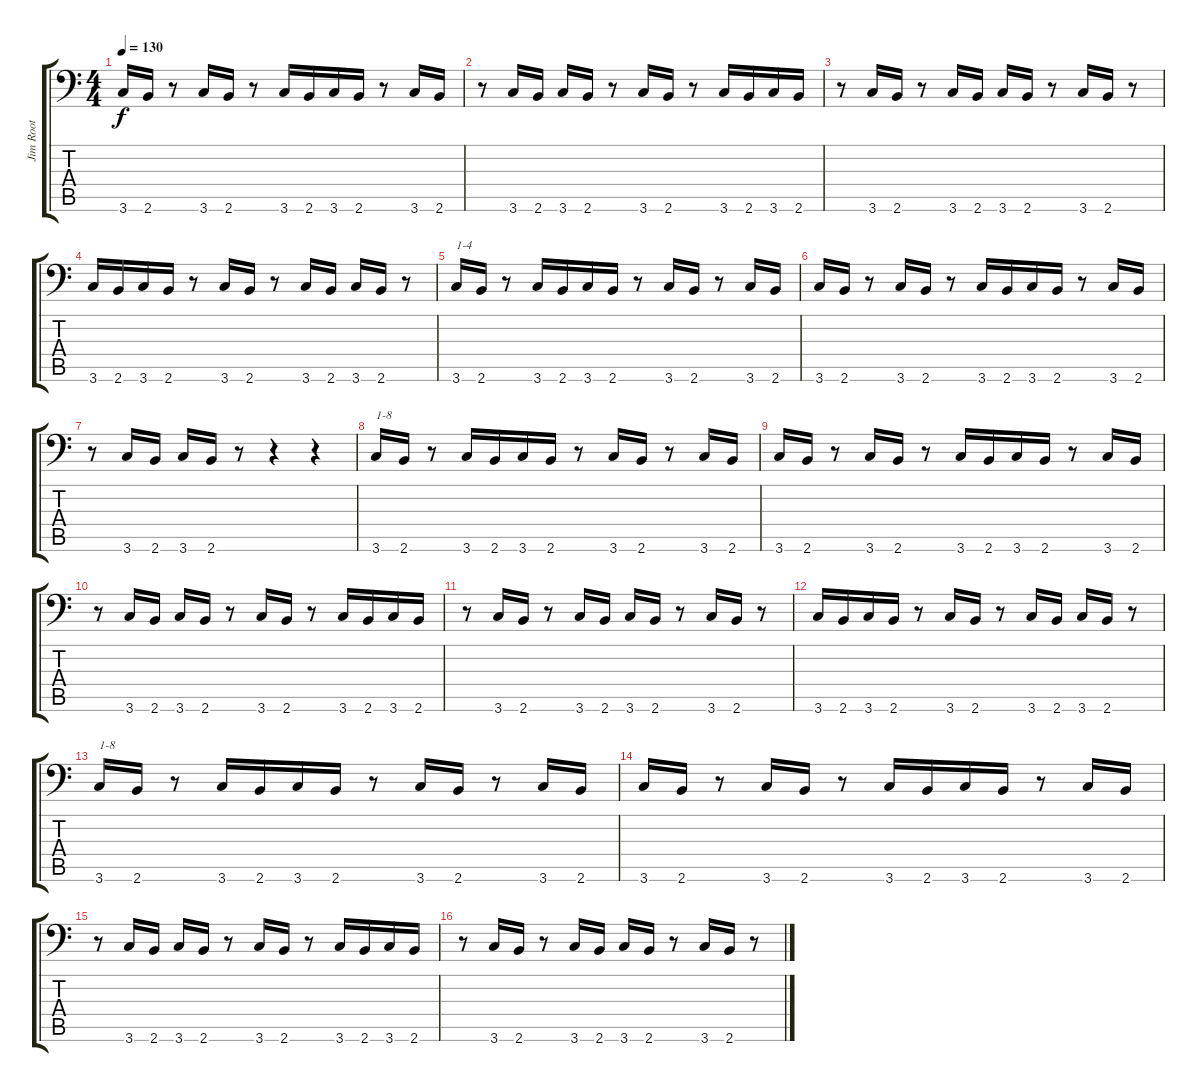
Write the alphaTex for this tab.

\track ("Jim Root" "Jim Root") {instrument distortionguitar}
\staff {score tabs}
\tuning (E4 B3 G3 A2 E2 A1) {hide}
\ts (4 4)
\tempo 130
\clef f4
\ks c
3.6.16{dy f} 2.6.16 r.8 3.6.16 2.6.16 r.8 3.6.16 2.6.16 3.6.16 2.6.16 r.8 3.6.16 2.6.16 |
r.8 3.6.16 2.6.16 3.6.16 2.6.16 r.8 3.6.16 2.6.16 r.8 3.6.16 2.6.16 3.6.16 2.6.16 |
r.8 3.6.16 2.6.16 r.8 3.6.16 2.6.16 3.6.16 2.6.16 r.8 3.6.16 2.6.16 r.8 |
3.6.16 2.6.16 3.6.16 2.6.16 r.8 3.6.16 2.6.16 r.8 3.6.16 2.6.16 3.6.16 2.6.16 r.8 |
3.6.16{txt "1-4"} 2.6.16 r.8 3.6.16 2.6.16 3.6.16 2.6.16 r.8 3.6.16 2.6.16 r.8 3.6.16 2.6.16 |
3.6.16 2.6.16 r.8 3.6.16 2.6.16 r.8 3.6.16 2.6.16 3.6.16 2.6.16 r.8 3.6.16 2.6.16 |
r.8 3.6.16 2.6.16 3.6.16 2.6.16 r.8 r.4 r.4 |
3.6.16{txt "1-8"} 2.6.16 r.8 3.6.16 2.6.16 3.6.16 2.6.16 r.8 3.6.16 2.6.16 r.8 3.6.16 2.6.16 |
3.6.16 2.6.16 r.8 3.6.16 2.6.16 r.8 3.6.16 2.6.16 3.6.16 2.6.16 r.8 3.6.16 2.6.16 |
r.8 3.6.16 2.6.16 3.6.16 2.6.16 r.8 3.6.16 2.6.16 r.8 3.6.16 2.6.16 3.6.16 2.6.16 |
r.8 3.6.16 2.6.16 r.8 3.6.16 2.6.16 3.6.16 2.6.16 r.8 3.6.16 2.6.16 r.8 |
3.6.16 2.6.16 3.6.16 2.6.16 r.8 3.6.16 2.6.16 r.8 3.6.16 2.6.16 3.6.16 2.6.16 r.8 |
3.6.16{txt "1-8"} 2.6.16 r.8 3.6.16 2.6.16 3.6.16 2.6.16 r.8 3.6.16 2.6.16 r.8 3.6.16 2.6.16 |
3.6.16 2.6.16 r.8 3.6.16 2.6.16 r.8 3.6.16 2.6.16 3.6.16 2.6.16 r.8 3.6.16 2.6.16 |
r.8 3.6.16 2.6.16 3.6.16 2.6.16 r.8 3.6.16 2.6.16 r.8 3.6.16 2.6.16 3.6.16 2.6.16 |
r.8 3.6.16 2.6.16 r.8 3.6.16 2.6.16 3.6.16 2.6.16 r.8 3.6.16 2.6.16 r.8
